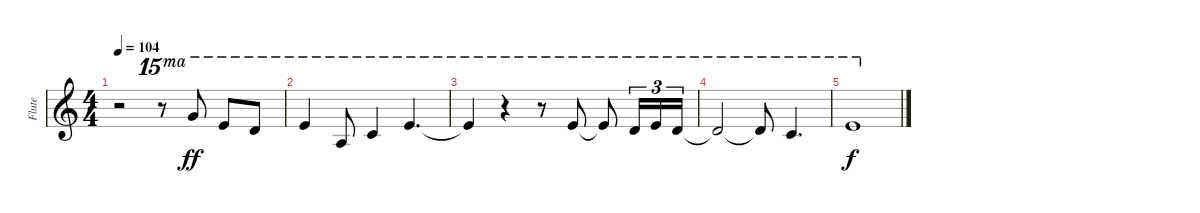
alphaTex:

\track ("Flute" "Flute") {instrument flute}
\staff {score}
\tuning (E5 C5 G4 C4 G3 C3) {hide}
\ts (4 4)
\tempo 104
\clef g2
\ks c
r.2{dy f} r.8{ot 15ma} 15.1.8{ot 15ma dy ff} 12.1.8{ot 15ma} 14.2.8{ot 15ma} |
12.1.4{ot 15ma} 14.3.8{ot 15ma} 12.2.4{ot 15ma} 12.1.4{d ot 15ma} |
12.1{t}.4{ot 15ma} r.4{ot 15ma} r.8{ot 15ma} 12.1.8{ot 15ma} 12.1{t}.8{ot 15ma} 10.1.16{tu (3 2) ot 15ma} 12.1.16{tu (3 2) ot 15ma} 10.1.16{tu (3 2) ot 15ma} |
10.1{t}.2{ot 15ma} 10.1{t}.8{ot 15ma} 12.2.4{d ot 15ma} |
12.1.1{ot 15ma dy f}
